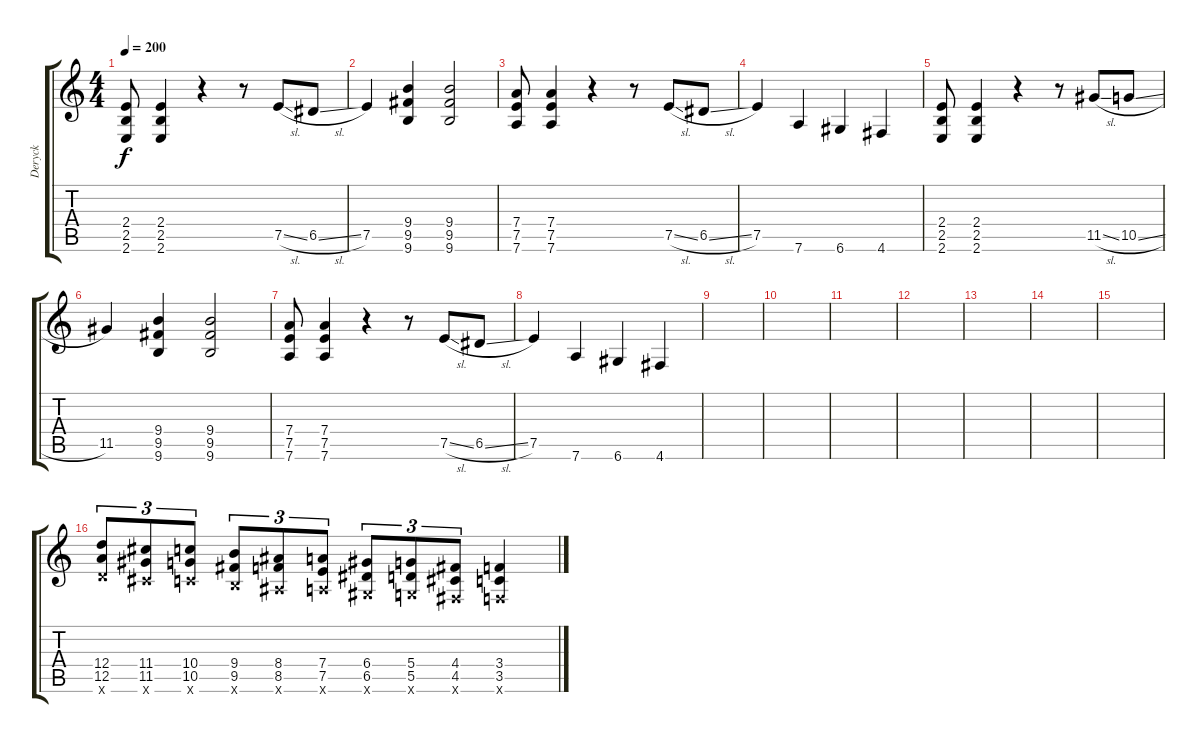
\track ("Deryck" "Deryck") {instrument distortionguitar}
\staff {score tabs}
\tuning (E4 B3 G3 D3 A2 D2) {hide}
\ts (4 4)
\tempo 200
\clef g2
\ks c
(2.4 2.5 2.6).8{dy f} (2.4 2.5 2.6).4 r.4 r.8 7.5{sl}.8 6.5{sl}.8 |
7.5.4 (9.4 9.5 9.6).4 (9.4 9.5 9.6).2 |
(7.4 7.5 7.6).8 (7.4 7.5 7.6).4 r.4 r.8 7.5{sl}.8 6.5{sl}.8 |
7.5.4 7.6.4 6.6.4 4.6.4 |
(2.4 2.5 2.6).8 (2.4 2.5 2.6).4 r.4 r.8 11.5{sl}.8{volume 16} 10.5{sl}.8 |
11.5.4 (9.4 9.5 9.6).4{volume 10} (9.4 9.5 9.6).2 |
(7.4 7.5 7.6).8 (7.4 7.5 7.6).4 r.4 r.8 7.5{sl}.8 6.5{sl}.8 |
7.5.4 7.6.4 6.6.4 4.6.4 |
|
|
|
|
|
|
|
(12.4 12.5 12.6{x}).8{tu (3 2) instrument guitarfretnoise} (11.4 11.5 11.6{x}).8{tu (3 2)} (10.4 10.5 10.6{x}).8{tu (3 2)} (9.4 9.5 9.6{x}).8{tu (3 2)} (8.4 8.5 8.6{x}).8{tu (3 2)} (7.4 7.5 7.6{x}).8{tu (3 2)} (6.4 6.5 6.6{x}).8{tu (3 2)} (5.4 5.5 5.6{x}).8{tu (3 2)} (4.4 4.5 4.6{x}).8{tu (3 2)} (3.4 3.5 3.6{x}).4
